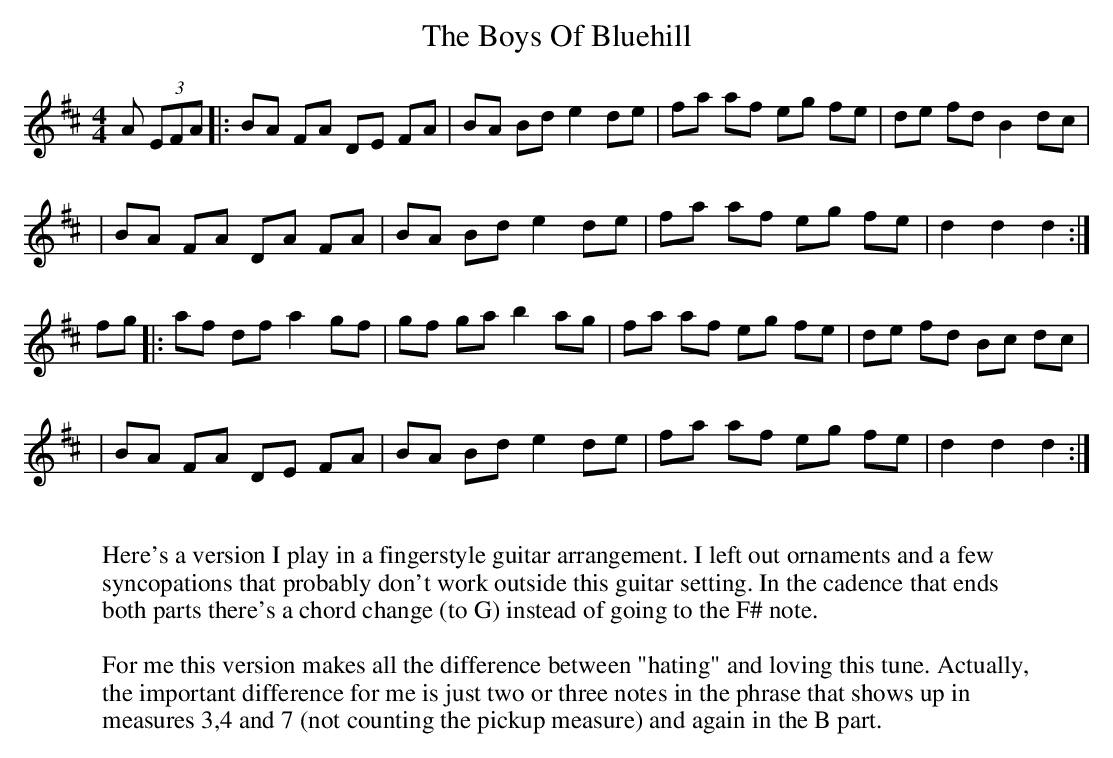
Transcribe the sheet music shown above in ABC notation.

X:1
T: Boys Of Bluehill, The
M: 4/4
L: 1/8
K: Dmaj
A (3EFA |: BA FA DE FA | BA Bd e2 de | fa af eg fe | de fd B2 dc |
| BA FA DA FA | BA Bd e2 de | fa af eg fe | d2 d2 d2 :|
fg |: af df a2 gf | gf ga b2 ag | fa af eg fe | de fd Bc dc |
| BA FA DE FA | BA Bd e2 de | fa af eg fe | d2 d2 d2 :|
W:
W:Here's a version I play in a fingerstyle guitar arrangement. I left out ornaments and a few
W:syncopations that probably don't work outside this guitar setting. In the cadence that ends
W:both parts there's a chord change (to G) instead of going to the F# note.
W:
W:For me this version makes all the difference between "hating" and loving this tune. Actually,
W:the important difference for me is just two or three notes in the phrase that shows up in
W:measures 3,4 and 7 (not counting the pickup measure) and again in the B part.
W:
